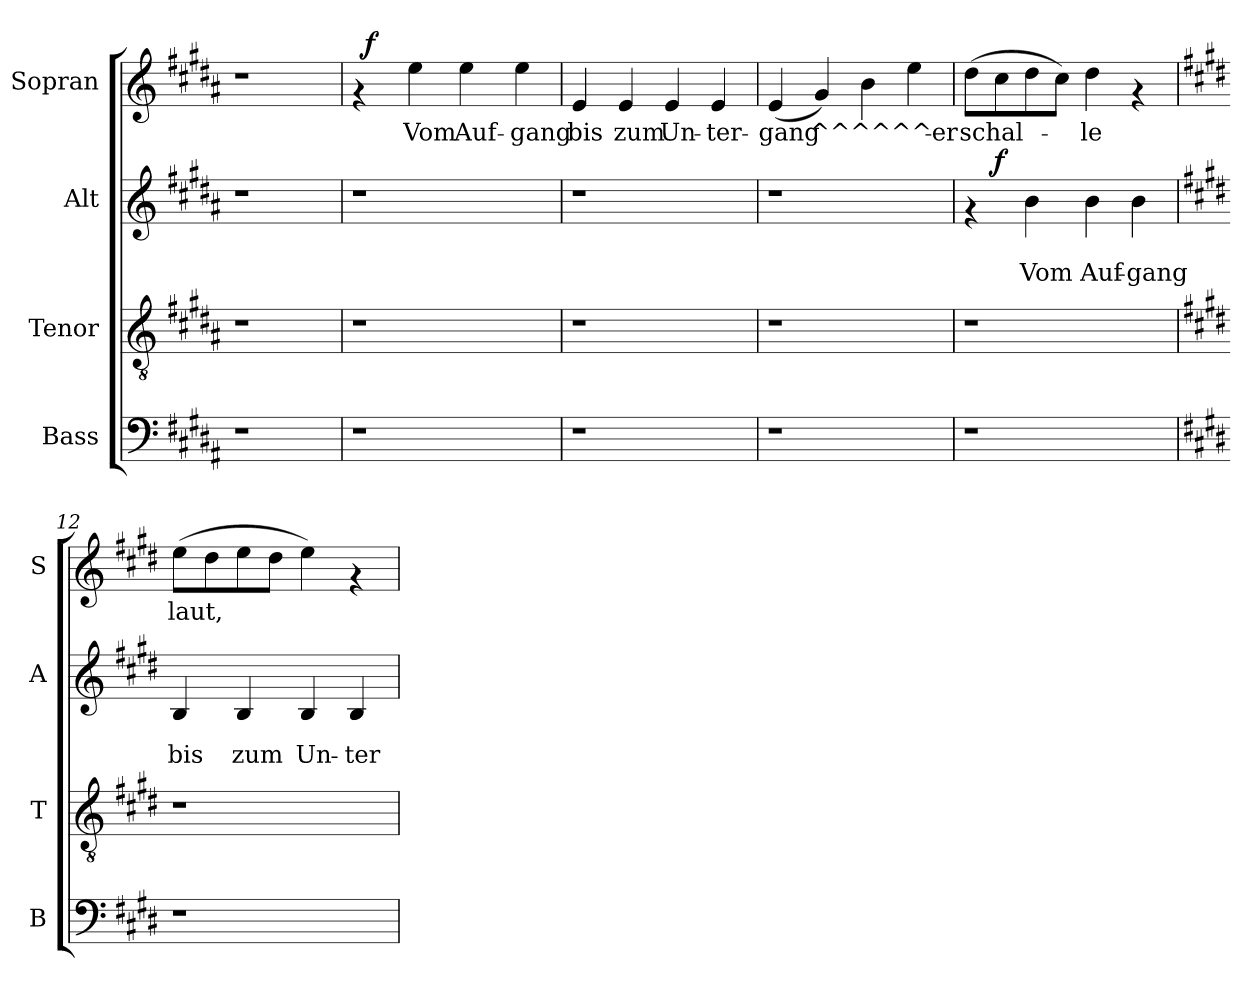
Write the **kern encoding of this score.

**kern	**kern	**kern	**text	**text	**dynam	**kern	**text	**dynam
*part4	*part3	*part2	*part2	*part2	*part2	*part1	*part1	*part1
*staff4	*staff3	*staff2	*staff2	*staff2	*staff2	*staff1	*staff1	*staff1
*I"Bass	*I"Tenor	*I"Alt	*	*	*	*I"Sopran	*	*
*I'B	*I'T	*I'A	*	*	*	*I'S	*	*
*clefF4	*clefGv2	*clefG2	*	*	*	*clefG2	*	*
*k[f#c#g#d#a#]	*k[f#c#g#d#a#]	*k[f#c#g#d#a#]	*	*	*	*k[f#c#g#d#a#]	*	*
*B:	*B:	*B:	*	*	*	*B:	*	*
=1	=1	=1	=1	=1	=1	=1	=1	=1
1r	1r	1r	.	.	.	1r	.	.
=2	=2	=2	=2	=2	=2	=2	=2	=2
1r	1r	1r	.	.	.	1r	.	.
=3	=3	=3	=3	=3	=3	=3	=3	=3
1r	1r	1r	.	.	.	1r	.	.
=4	=4	=4	=4	=4	=4	=4	=4	=4
1r	1r	1r	.	.	.	1r	.	.
=5	=5	=5	=5	=5	=5	=5	=5	=5
1r	1r	1r	.	.	.	1r	.	.
=6	=6	=6	=6	=6	=6	=6	=6	=6
1r	1r	1r	.	.	.	1r	.	.
=7	=7	=7	=7	=7	=7	=7	=7	=7
1r	1r	1r	.	.	.	1r	.	.
=8	=8	=8	=8	=8	=8	=8	=8	=8
*	*	*	*	*	*	*^	*	*
1r	1r	1r	.	.	.	4rf	32ryy	.	.
!	!	!	!	!	!	!	!	!	!LO:DY:a
.	.	.	.	.	.	.	2ryy	.	f
!	!	!	!	!	!	!	!	!LO:LY:b	!
.	.	.	.	.	.	4ee\	.	Vom	.
!	!	!	!	!	!	!	!	!LO:LY:b	!
.	.	.	.	.	.	4ee\	.	Auf-	.
.	.	.	.	.	.	.	4...ryy	.	.
!	!	!	!	!	!	!	!	!LO:LY:b	!
.	.	.	.	.	.	4ee\	.	-gang	.
=9	=9	=9	=9	=9	=9	=9	=9	=9	=9
!	!	!	!	!	!	!	!	!LO:LY:b	!
*	*	*	*	*	*	*v	*v	*	*
1r	1r	1r	.	.	.	4e/	bis	.
!	!	!	!	!	!	!	!LO:LY:b	!
.	.	.	.	.	.	4e/	zum	.
!	!	!	!	!	!	!	!LO:LY:b	!
.	.	.	.	.	.	4e/	Un-	.
!	!	!	!	!	!	!	!LO:LY:b	!
.	.	.	.	.	.	4e/	-ter-	.
=10	=10	=10	=10	=10	=10	=10	=10	=10
!	!	!	!	!	!	!	!LO:LY:b	!
1r	1r	1r	.	.	.	(>4e/	-gang	.
!	!	!	!	!	!	!	!LO:LY:b	!
.	.	.	.	.	.	4g#/)	^^^^^^er-	.
.	.	.	.	.	.	4b\	.	.
.	.	.	.	.	.	4ee\	.	.
=11	=11	=11	=11	=11	=11	=11	=11	=11
!	!	!	!	!	!	!	!LO:LY:b	!
*	*	*^	*	*	*	*	*	*
1r	1r	4rf	8ryy	.	.	.	(>8dd#\L	-schal-	.
!	!	!	!	!	!	!LO:DY:a	!	!	!
.	.	.	2..ryy	.	.	f	8cc#\	.	.
!	!	!	!	!	!LO:LY:b	!	!	!	!
.	.	4b\	.	.	Vom	.	8dd#\	.	.
.	.	.	.	.	.	.	8cc#>\J)	.	.
!	!	!	!	!	!LO:LY:b	!	!	!LO:LY:b	!
.	.	4b\	.	.	Auf-	.	4dd#\	-le	.
!	!	!	!	!	!LO:LY:b	!	!	!	!
.	.	4b\	.	.	-gang	.	4rf	.	.
*	*	*v	*v	*	*	*	*	*	*
!!LO:LB:g=z
=12	=12	=12	=12	=12	=12	=12	=12	=12
*k[f#c#g#d#]	*k[f#c#g#d#]	*k[f#c#g#d#]	*	*	*	*k[f#c#g#d#]	*	*
*E:	*E:	*E:	*	*	*	*E:	*	*
*	*	*^	*	*	*	*	*	*
!	!	!	!	!	!LO:LY:b	!	!	!LO:LY:b	!
*	*	*v	*v	*	*	*	*	*	*
1r	1r	4B/	.	bis	.	(>8ee\L	laut,	.
.	.	.	.	.	.	8dd#\	.	.
!	!	!	!	!LO:LY:b	!	!	!	!
.	.	4B/	.	zum	.	8ee\	.	.
.	.	.	.	.	.	8dd#\J	.	.
!	!	!	!	!LO:LY:b	!	!	!	!
.	.	4B/	.	Un-	.	4ee\)	.	.
!	!	!	!	!LO:LY:b	!	!	!	!
.	.	4B/	.	-ter-	.	4rf	.	.
=	=	=	=	=	=	=	=	=
*-	*-	*-	*-	*-	*-	*-	*-	*-
